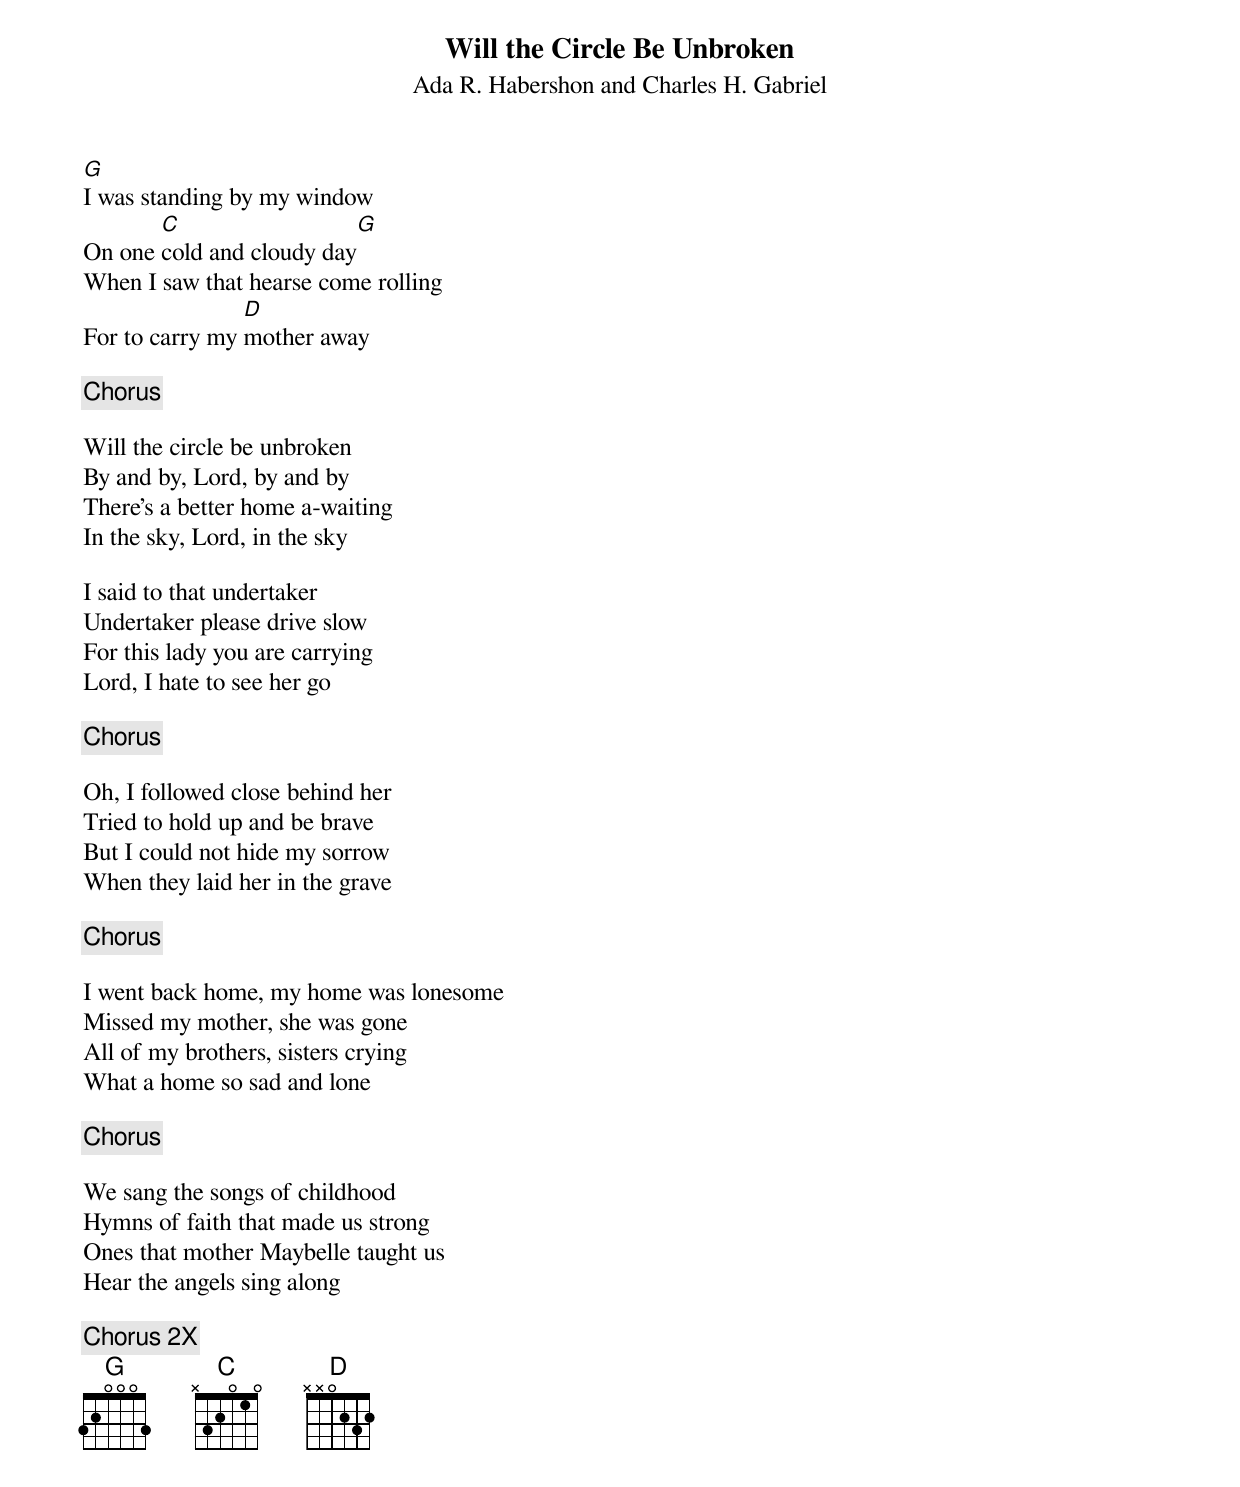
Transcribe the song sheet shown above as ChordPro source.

{title:Will the Circle Be Unbroken}
{subtitle:Ada R. Habershon and Charles H. Gabriel}
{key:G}

[G]I was standing by my window
On one [C]cold and cloudy day[G]
When I saw that hearse come rolling
For to carry my [D]mother away

{c:Chorus}

Will the circle be unbroken
By and by, Lord, by and by
There's a better home a-waiting
In the sky, Lord, in the sky

I said to that undertaker
Undertaker please drive slow
For this lady you are carrying
Lord, I hate to see her go

{c:Chorus}

Oh, I followed close behind her
Tried to hold up and be brave
But I could not hide my sorrow
When they laid her in the grave

{c:Chorus}

I went back home, my home was lonesome
Missed my mother, she was gone
All of my brothers, sisters crying
What a home so sad and lone

{c:Chorus}

We sang the songs of childhood
Hymns of faith that made us strong
Ones that mother Maybelle taught us
Hear the angels sing along

{c:Chorus 2X}
